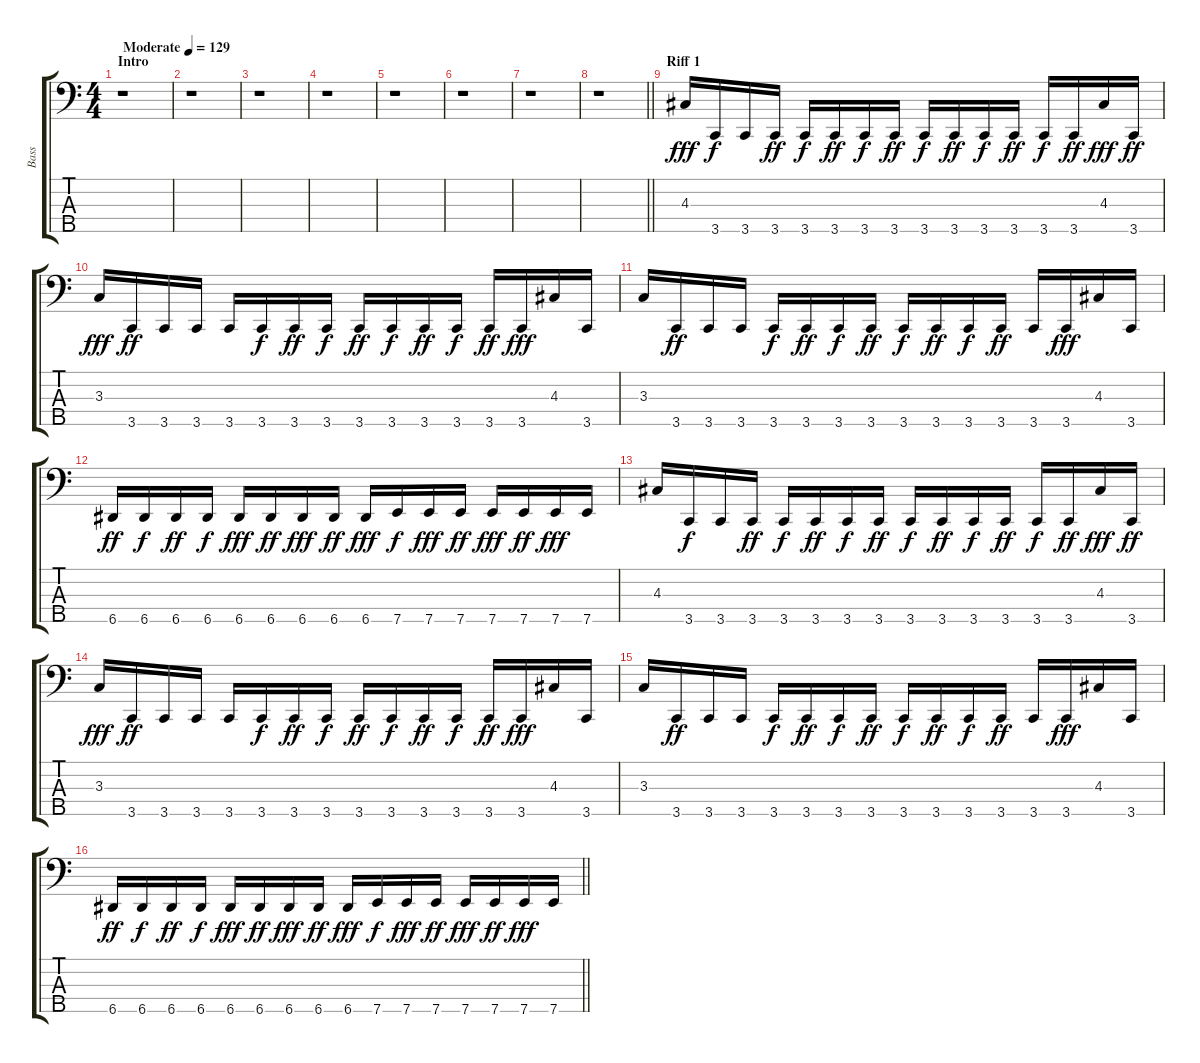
\track ("Bass" "Bass") {instrument electricbasspick}
\staff {score tabs}
\tuning (G2 D2 A1 E1 A0) {hide}
\ts (4 4)
\section ("" "Intro")
\tempo (129 "Moderate")
\clef f4
\ks c
r.1{dy fff instrument electricbasspick} |
r.1 |
r.1 |
r.1 |
r.1 |
r.1 |
r.1 |
\barLineRight lightlight
r.1 |
\section ("" "Riff 1")
4.3.16 3.5.16{dy f} 3.5.16 3.5.16{dy ff} 3.5.16{dy f} 3.5.16{dy ff} 3.5.16{dy f} 3.5.16{dy ff} 3.5.16{dy f} 3.5.16{dy ff} 3.5.16{dy f} 3.5.16{dy ff} 3.5.16{dy f} 3.5.16{dy ff} 4.3.16{dy fff} 3.5.16{dy ff} |
3.3.16{dy fff} 3.5.16{dy ff} 3.5.16 3.5.16 3.5.16 3.5.16{dy f} 3.5.16{dy ff} 3.5.16{dy f} 3.5.16{dy ff} 3.5.16{dy f} 3.5.16{dy ff} 3.5.16{dy f} 3.5.16{dy ff} 3.5.16{dy fff} 4.3.16 3.5.16 |
3.3.16 3.5.16{dy ff} 3.5.16 3.5.16 3.5.16{dy f} 3.5.16{dy ff} 3.5.16{dy f} 3.5.16{dy ff} 3.5.16{dy f} 3.5.16{dy ff} 3.5.16{dy f} 3.5.16{dy ff} 3.5.16 3.5.16{dy fff} 4.3.16 3.5.16 |
6.5.16{dy ff} 6.5.16{dy f} 6.5.16{dy ff} 6.5.16{dy f} 6.5.16{dy fff} 6.5.16{dy ff} 6.5.16{dy fff} 6.5.16{dy ff} 6.5.16{dy fff} 7.5.16{dy f} 7.5.16{dy fff} 7.5.16{dy ff} 7.5.16{dy fff} 7.5.16{dy ff} 7.5.16{dy fff} 7.5.16 |
4.3.16 3.5.16{dy f} 3.5.16 3.5.16{dy ff} 3.5.16{dy f} 3.5.16{dy ff} 3.5.16{dy f} 3.5.16{dy ff} 3.5.16{dy f} 3.5.16{dy ff} 3.5.16{dy f} 3.5.16{dy ff} 3.5.16{dy f} 3.5.16{dy ff} 4.3.16{dy fff} 3.5.16{dy ff} |
3.3.16{dy fff} 3.5.16{dy ff} 3.5.16 3.5.16 3.5.16 3.5.16{dy f} 3.5.16{dy ff} 3.5.16{dy f} 3.5.16{dy ff} 3.5.16{dy f} 3.5.16{dy ff} 3.5.16{dy f} 3.5.16{dy ff} 3.5.16{dy fff} 4.3.16 3.5.16 |
3.3.16 3.5.16{dy ff} 3.5.16 3.5.16 3.5.16{dy f} 3.5.16{dy ff} 3.5.16{dy f} 3.5.16{dy ff} 3.5.16{dy f} 3.5.16{dy ff} 3.5.16{dy f} 3.5.16{dy ff} 3.5.16 3.5.16{dy fff} 4.3.16 3.5.16 |
\barLineRight lightlight
6.5.16{dy ff} 6.5.16{dy f} 6.5.16{dy ff} 6.5.16{dy f} 6.5.16{dy fff} 6.5.16{dy ff} 6.5.16{dy fff} 6.5.16{dy ff} 6.5.16{dy fff} 7.5.16{dy f} 7.5.16{dy fff} 7.5.16{dy ff} 7.5.16{dy fff} 7.5.16{dy ff} 7.5.16{dy fff} 7.5.16
